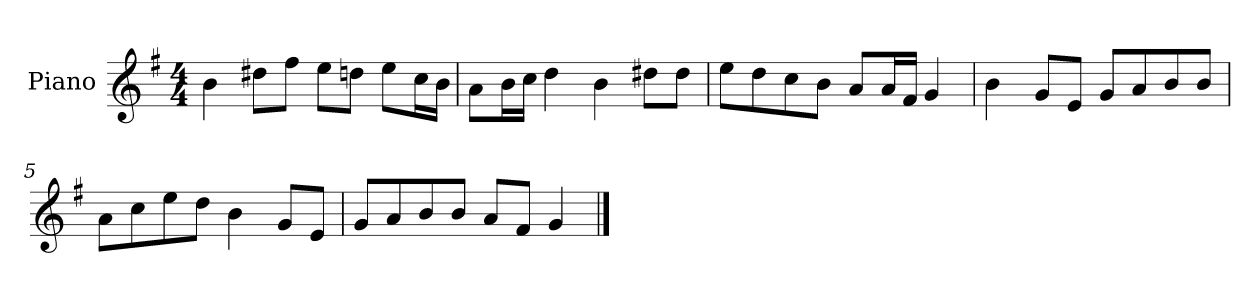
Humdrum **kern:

**kern
*part1
*staff1
*I"Piano
*I'P-no
*clefG2
*k[f#]
*M4/4
*MM90
=1
4b\
8dd#X\L
8ff#\J
8ee\L
8ddn\J
8ee\L
16cc\L
16b\JJ
=2
8a\L
16b\L
16cc\JJ
4dd\
4b\
8dd#X\L
8dd#\J
=3
8ee\L
8dd\
8cc\
8b\J
8a/L
16a/L
16f#/JJ
4g/
=4
4b\
8g/L
8e/J
8g/L
8a/
8b/
8b/J
=5
8a\L
8cc\
8ee\
8dd\J
4b\
8g/L
8e/J
!!LO:LB:g=z
=6
8g/L
8a/
8b/
8b/J
8a/L
8f#/J
4g/
==
*-
